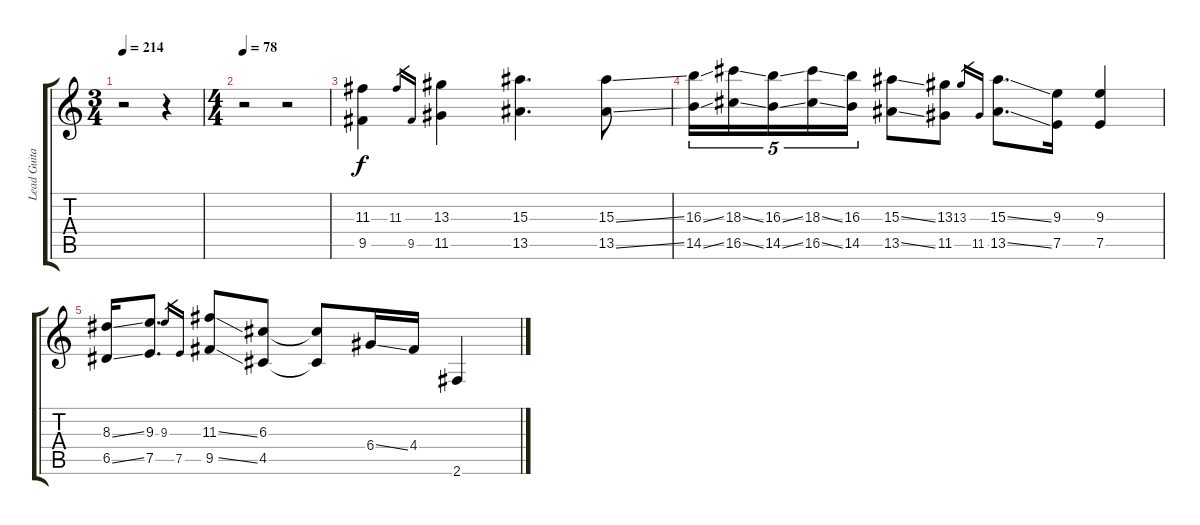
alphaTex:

\track ("Lead Guitar" "Lead Guita") {instrument overdrivenguitar}
\staff {score tabs}
\tuning (E4 B3 G3 D3 A2 E2) {hide}
\ts (3 4)
\tempo 214
\clef g2
\ks c
r.2{dy f} r.4 |
\ts (4 4)
\tempo 78
r.2 r.2 |
(11.3 9.5).4 11.3.16{gr} 9.5.16{gr} (13.3 11.5).4 (15.3 13.5).4{d} (15.3{ss} 13.5{ss}).8 |
(16.3{ss} 14.5{ss}).16{tu (5 4)} (18.3{ss} 16.5{ss}).16{tu (5 4)} (16.3{ss} 14.5{ss}).16{tu (5 4)} (18.3{ss} 16.5{ss}).16{tu (5 4)} (16.3 14.5).16{tu (5 4)} (15.3{ss} 13.5{ss}).8 (13.3 11.5).8 13.3.16{gr} 11.5.16{gr} (15.3{ss} 13.5{ss}).8{d} (9.3 7.5).16 (9.3 7.5).4 |
(8.3{ss} 6.5{ss}).16 (9.3 7.5).8{d} 9.3.16{gr} 7.5.16{gr} (11.3{ss} 9.5{ss}).8 (6.3 4.5).8 (6.3{t} 4.5{t}).8 6.4{ss}.16 4.4.16 2.6.4
